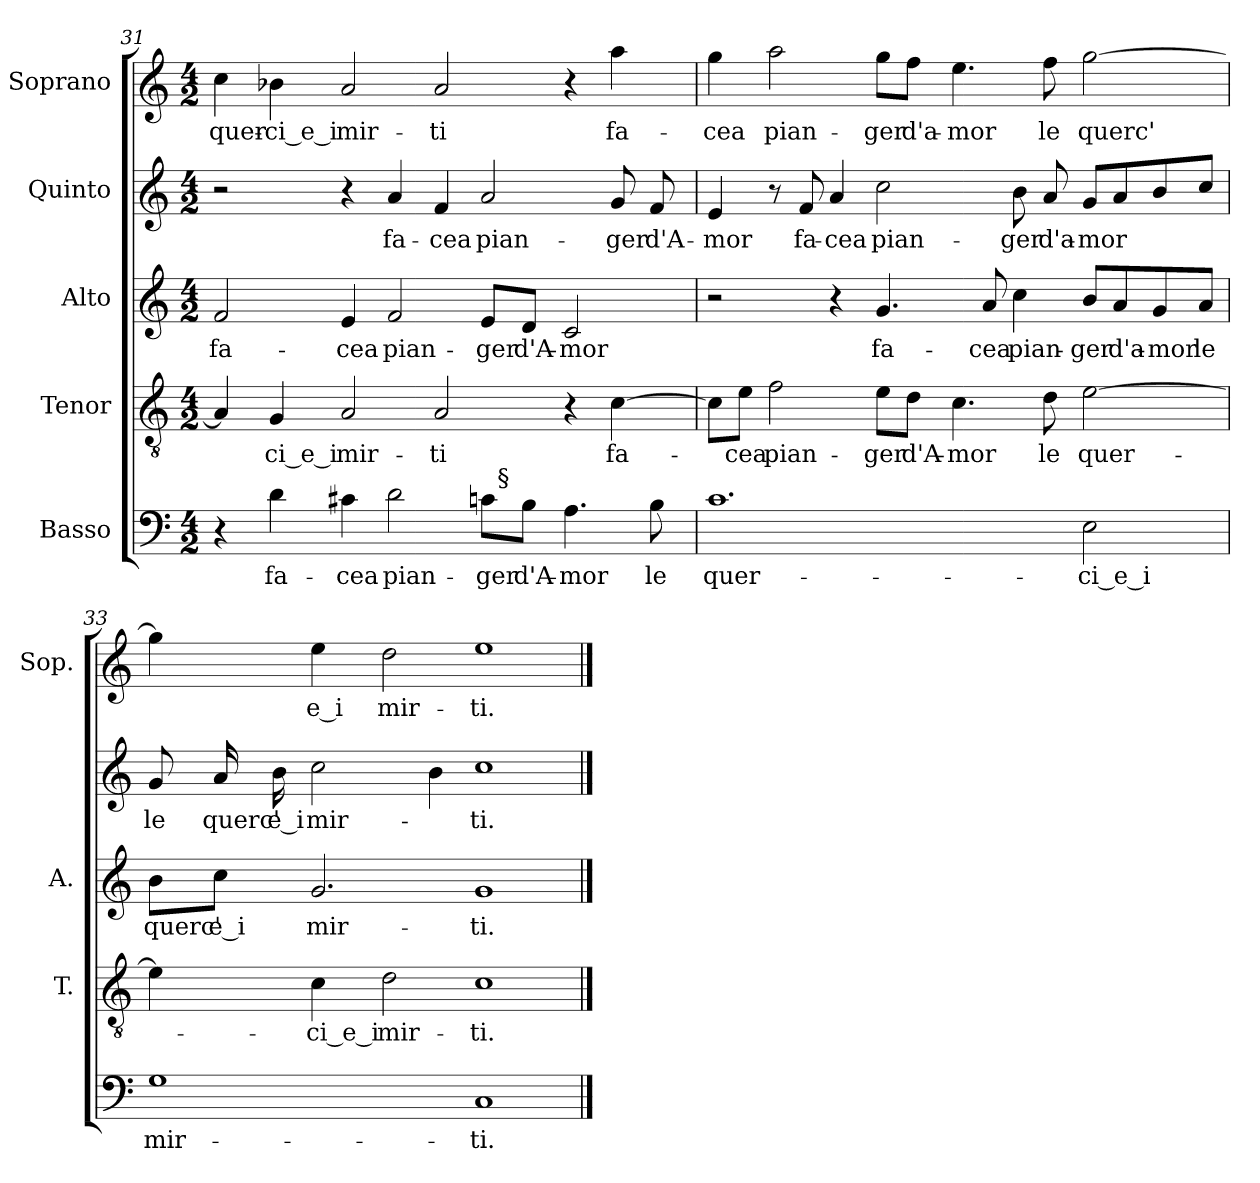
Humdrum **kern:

**kern	**text	**kern	**text	**kern	**text	**kern	**text	**kern	**text
*part5	*part5	*part4	*part4	*part3	*part3	*part2	*part2	*part1	*part1
*staff5	*staff5	*staff4	*staff4	*staff3	*staff3	*staff2	*staff2	*staff1	*staff1
*I"Basso	*	*I"Tenor	*	*I"Alto	*	*I"Quinto	*	*I"Soprano	*
*	*	*I'T.	*	*I'A.	*	*	*	*I'Sop.	*
!!LO:LB:g=z
*clefF4	*	*clefGv2	*	*clefG2	*	*clefG2	*	*clefG2	*
*	*	*ITrd7c12	*	*	*	*	*	*	*
*k[]	*	*k[]	*	*k[]	*	*k[]	*	*k[]	*
*C:	*	*C:	*	*C:	*	*C:	*	*C:	*
*M4/2	*	*M4/2	*	*M4/2	*	*M4/2	*	*M4/2	*
=31	=31	=31	=31	=31	=31	=31	=31	=31	=31
!	!	!	!	!	!LO:LY:b:color=#000000	!	!	!	!
!	!	!	!	!	!	!	!	!	!LO:LY:b:color=#000000
*^	*	*	*	*	*	*	*	*	*
4r	1ryy	.	4AAi/]	.	2fi/	fa-	2r	.	4cci\	quer-
!	!	!LO:LY:b:color=#000000	!	!	!	!	!	!	!	!
!	!	!	!	!LO:LY:b:color=#000000	!	!	!	!	!	!
!	!	!	!	!	!	!	!	!	!	!LO:LY:b:color=#000000
4di\	.	fa-	4GGi/	-ci_e_i	.	.	.	.	4b-Xi\	-ci_e_i
!	!	!LO:LY:b:color=#000000	!	!	!	!	!	!	!	!
!	!	!	!	!LO:LY:b:color=#000000	!	!	!	!	!	!
!	!	!	!	!	!	!LO:LY:b:color=#000000	!	!	!	!
!	!	!	!	!	!	!	!	!	!	!LO:LY:b:color=#000000
4c#Xi\	.	-cea	2AAi/	mir-	4ei/	-cea	4r	.	2ai/	mir-
!	!	!LO:LY:b:color=#000000	!	!	!	!	!	!	!	!
!	!	!	!	!	!	!LO:LY:b:color=#000000	!	!	!	!
!	!	!	!	!	!	!	!	!LO:LY:b:color=#000000	!	!
2di\	.	pian-	.	.	2fi/	pian-	4ai/	fa-	.	.
!	!	!	!	!LO:LY:b:color=#000000	!	!	!	!	!	!
!	!	!	!	!	!	!	!	!LO:LY:b:color=#000000	!	!
!	!	!	!	!	!	!	!	!	!	!LO:LY:b:color=#000000
.	4ryy	.	2AAi/	-ti	.	.	4fi/	-cea	2ai/	-ti
!	!	!LO:LY:b:color=#000000	!	!	!	!	!	!	!	!
!	!	!	!	!	!	!LO:LY:b:color=#000000	!	!	!	!
!	!	!	!	!	!	!	!	!LO:LY:b:color=#000000	!	!
8ci\L	32ryy	-ger	.	.	8ei/L	-ger	2ai/	pian-	.	.
.	256ryy	.	.	.	.	.	.	.	.	.
!	!LO:TX:a:t=§	!	!	!	!	!	!	!	!	!
.	2ryy	.	.	.	.	.	.	.	.	.
!	!	!LO:LY:b:color=#000000	!	!	!	!	!	!	!	!
!	!	!	!	!	!	!LO:LY:b:color=#000000	!	!	!	!
8Bi\J	.	d'A-	.	.	8di/J	d'A-	.	.	.	.
!	!	!LO:LY:b:color=#000000	!	!	!	!	!	!	!	!
!	!	!	!	!	!	!LO:LY:b:color=#000000	!	!	!	!
4.Ai\	.	-mor	4r	.	2ci/	-mor	.	.	4r	.
!	!	!	!	!LO:LY:b:color=#000000	!	!	!	!	!	!
!	!	!	!	!	!	!	!	!LO:LY:b:color=#000000	!	!
!	!	!	!	!	!	!	!	!	!	!LO:LY:b:color=#000000
.	.	.	[>4Ci\	fa-	.	.	8gi/	-ger	4aai\	fa-
.	8ryy	.	.	.	.	.	.	.	.	.
!	!	!LO:LY:b:color=#000000	!	!	!	!	!	!	!	!
!	!	!	!	!	!	!	!	!LO:LY:b:color=#000000	!	!
8Bi\	.	le	.	.	.	.	8fi/	d'A-	.	.
.	16ryy	.	.	.	.	.	.	.	.	.
.	64..ryy	.	.	.	.	.	.	.	.	.
*v	*v	*	*	*	*	*	*	*	*	*
=32	=32	=32	=32	=32	=32	=32	=32	=32	=32
*^	*	*	*	*	*	*	*	*	*
!	!	!LO:LY:b:color=#000000	!	!	!	!	!	!	!	!
*v	*v	*	*	*	*	*	*	*	*	*
*^	*	*	*	*	*	*	*	*	*
!	!	!	!	!	!	!	!	!LO:LY:b:color=#000000	!	!
*v	*v	*	*	*	*	*	*	*	*	*
*^	*	*	*	*	*	*	*	*	*
!	!	!	!	!	!	!	!	!	!	!LO:LY:b:color=#000000
*v	*v	*	*	*	*	*	*	*	*	*
1.ci	quer-	8Ci\L]	.	2r	.	4ei/	-mor	4ggi\	-cea
!	!	!	!LO:LY:b:color=#000000	!	!	!	!	!	!
.	.	8Ei\J	-cea	.	.	.	.	.	.
!	!	!	!LO:LY:b:color=#000000	!	!	!	!	!	!
!	!	!	!	!	!	!	!	!	!LO:LY:b:color=#000000
.	.	2Fi\	pian-	.	.	8r	.	2aai\	pian-
!	!	!	!	!	!	!	!LO:LY:b:color=#000000	!	!
.	.	.	.	.	.	8fi/	fa-	.	.
!	!	!	!	!	!	!	!LO:LY:b:color=#000000	!	!
.	.	.	.	4r	.	4ai/	-cea	.	.
!	!	!	!LO:LY:b:color=#000000	!	!	!	!	!	!
!	!	!	!	!	!LO:LY:b:color=#000000	!	!	!	!
!	!	!	!	!	!	!	!LO:LY:b:color=#000000	!	!
!	!	!	!	!	!	!	!	!	!LO:LY:b:color=#000000
.	.	8Ei\L	-ger	4.gi/	fa-	2cci\	pian-	8ggi\L	-ger
!	!	!	!LO:LY:b:color=#000000	!	!	!	!	!	!
!	!	!	!	!	!	!	!	!	!LO:LY:b:color=#000000
.	.	8Di\J	d'A-	.	.	.	.	8ffi\J	d'a-
!	!	!	!LO:LY:b:color=#000000	!	!	!	!	!	!
!	!	!	!	!	!	!	!	!	!LO:LY:b:color=#000000
.	.	4.Ci\	-mor	.	.	.	.	4.eei\	-mor
!	!	!	!	!	!LO:LY:b:color=#000000	!	!	!	!
.	.	.	.	8ai/	-cea	.	.	.	.
!	!	!	!	!	!LO:LY:b:color=#000000	!	!	!	!
!	!	!	!	!	!	!	!LO:LY:b:color=#000000	!	!
.	.	.	.	4cci\	pian-	8bi\	-ger	.	.
!	!	!	!LO:LY:b:color=#000000	!	!	!	!	!	!
!	!	!	!	!	!	!	!LO:LY:b:color=#000000	!	!
!	!	!	!	!	!	!	!	!	!LO:LY:b:color=#000000
.	.	8Di\	le	.	.	8ai/	d'a-	8ffi\	le
!	!LO:LY:b:color=#000000	!	!	!	!	!	!	!	!
!	!	!	!LO:LY:b:color=#000000	!	!	!	!	!	!
!	!	!	!	!	!LO:LY:b:color=#000000	!	!	!	!
!	!	!	!	!	!	!	!LO:LY:b:color=#000000	!	!
!	!	!	!	!	!	!	!	!	!LO:LY:b:color=#000000
2Ei\	-ci_e_i	[>2Ei\	quer-	8bi/L	-ger	8gi/L	-mor	[>2ggi\	querc'
!	!	!	!	!	!LO:LY:b:color=#000000	!	!	!	!
.	.	.	.	8ai/	d'a-	8ai/	.	.	.
!	!	!	!	!	!LO:LY:b:color=#000000	!	!	!	!
.	.	.	.	8gi/	-mor	8bi/	.	.	.
!	!	!	!	!	!LO:LY:b:color=#000000	!	!	!	!
.	.	.	.	8ai/J	le	8cci/J	.	.	.
=33	=33	=33	=33	=33	=33	=33	=33	=33	=33
!	!LO:LY:b:color=#000000	!	!	!	!	!	!	!	!
!	!	!	!	!	!LO:LY:b:color=#000000	!	!	!	!
!	!	!	!	!	!	!	!LO:LY:b:color=#000000	!	!
1Gi	mir-	4Ei\]	.	8bi\L	querc'	8gi/	le	4ggi\]	.
!	!	!	!	!	!LO:LY:b:color=#000000	!	!	!	!
!	!	!	!	!	!	!	!LO:LY:b:color=#000000	!	!
.	.	.	.	8cci\J	e_i	16ai/	querc'	.	.
!	!	!	!	!	!	!	!LO:LY:b:color=#000000	!	!
.	.	.	.	.	.	16bi\	e_i	.	.
!	!	!	!LO:LY:b:color=#000000	!	!	!	!	!	!
!	!	!	!	!	!LO:LY:b:color=#000000	!	!	!	!
!	!	!	!	!	!	!	!LO:LY:b:color=#000000	!	!
!	!	!	!	!	!	!	!	!	!LO:LY:b:color=#000000
.	.	4Ci\	-ci_e_i	2.gi/	mir-	2cci\	mir-	4eei\	e_i
!	!	!	!LO:LY:b:color=#000000	!	!	!	!	!	!
!	!	!	!	!	!	!	!	!	!LO:LY:b:color=#000000
.	.	2Di\	mir-	.	.	.	.	2ddi\	mir-
.	.	.	.	.	.	4bi\	.	.	.
!	!LO:LY:b:color=#000000	!	!	!	!	!	!	!	!
!	!	!	!LO:LY:b:color=#000000	!	!	!	!	!	!
!	!	!	!	!	!LO:LY:b:color=#000000	!	!	!	!
!	!	!	!	!	!	!	!LO:LY:b:color=#000000	!	!
!	!	!	!	!	!	!	!	!	!LO:LY:b:color=#000000
1Ci	-ti.	1Ci	-ti.	1gi	-ti.	1cci	-ti.	1eei	-ti.
==	==	==	==	==	==	==	==	==	==
*-	*-	*-	*-	*-	*-	*-	*-	*-	*-
